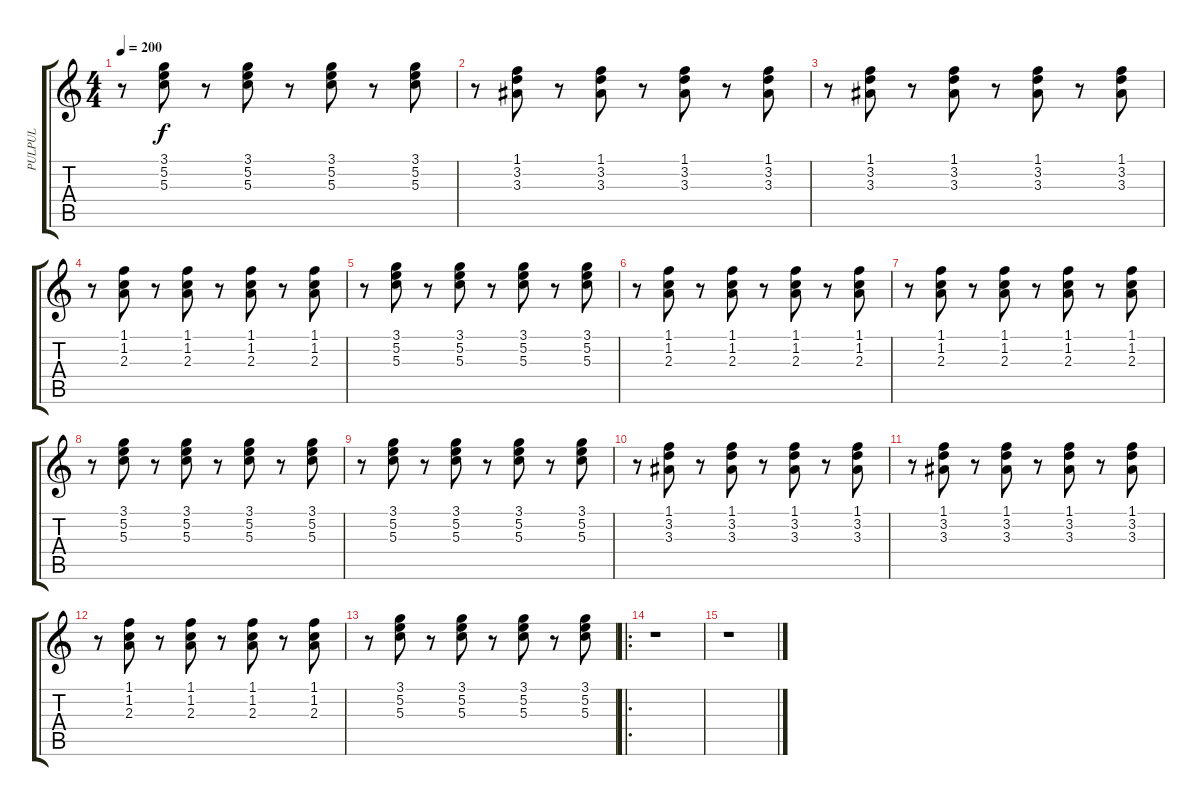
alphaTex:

\track ("PULPUL" "PULPUL") {instrument electricguitarclean}
\staff {score tabs}
\tuning (E4 B3 G3 D3 A2 E2) {hide}
\ts (4 4)
\tempo 200
\clef g2
\ks c
r.8{dy f} (3.1 5.2 5.3).8 r.8 (3.1 5.2 5.3).8 r.8 (3.1 5.2 5.3).8 r.8 (3.1 5.2 5.3).8 |
r.8 (1.1 3.2 3.3).8 r.8 (1.1 3.2 3.3).8 r.8 (1.1 3.2 3.3).8 r.8 (1.1 3.2 3.3).8 |
r.8 (1.1 3.2 3.3).8 r.8 (1.1 3.2 3.3).8 r.8 (1.1 3.2 3.3).8 r.8 (1.1 3.2 3.3).8 |
r.8 (1.1 1.2 2.3).8 r.8 (1.1 1.2 2.3).8 r.8 (1.1 1.2 2.3).8 r.8 (1.1 1.2 2.3).8 |
r.8 (3.1 5.2 5.3).8 r.8 (3.1 5.2 5.3).8 r.8 (3.1 5.2 5.3).8 r.8 (3.1 5.2 5.3).8 |
r.8 (1.1 1.2 2.3).8 r.8 (1.1 1.2 2.3).8 r.8 (1.1 1.2 2.3).8 r.8 (1.1 1.2 2.3).8 |
r.8 (1.1 1.2 2.3).8 r.8 (1.1 1.2 2.3).8 r.8 (1.1 1.2 2.3).8 r.8 (1.1 1.2 2.3).8 |
r.8 (3.1 5.2 5.3).8 r.8 (3.1 5.2 5.3).8 r.8 (3.1 5.2 5.3).8 r.8 (3.1 5.2 5.3).8 |
r.8 (3.1 5.2 5.3).8 r.8 (3.1 5.2 5.3).8 r.8 (3.1 5.2 5.3).8 r.8 (3.1 5.2 5.3).8 |
r.8 (1.1 3.2 3.3).8 r.8 (1.1 3.2 3.3).8 r.8 (1.1 3.2 3.3).8 r.8 (1.1 3.2 3.3).8 |
r.8 (1.1 3.2 3.3).8 r.8 (1.1 3.2 3.3).8 r.8 (1.1 3.2 3.3).8 r.8 (1.1 3.2 3.3).8 |
r.8 (1.1 1.2 2.3).8 r.8 (1.1 1.2 2.3).8 r.8 (1.1 1.2 2.3).8 r.8 (1.1 1.2 2.3).8 |
r.8 (3.1 5.2 5.3).8 r.8 (3.1 5.2 5.3).8 r.8 (3.1 5.2 5.3).8 r.8 (3.1 5.2 5.3).8 |
\ro
r.1 |
r.1
